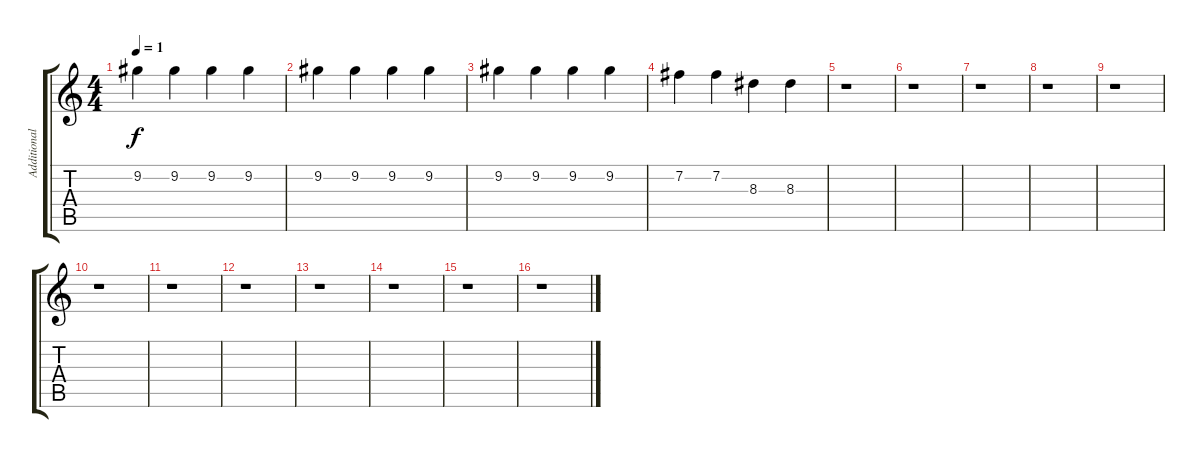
\track ("Additional Guitar" "Additional") {instrument acousticguitarsteel}
\staff {score tabs}
\tuning (E4 B3 G3 D3 A2 D2) {hide}
\ts (4 4)
\tempo 1
\clef g2
\ks c
9.2.4{dy f} 9.2.4 9.2.4 9.2.4 |
9.2.4 9.2.4 9.2.4 9.2.4 |
9.2.4 9.2.4 9.2.4 9.2.4 |
7.2.4 7.2.4 8.3.4 8.3.4 |
r.1 |
r.1 |
r.1 |
r.1 |
r.1 |
r.1 |
r.1 |
r.1 |
r.1 |
r.1 |
r.1 |
r.1
